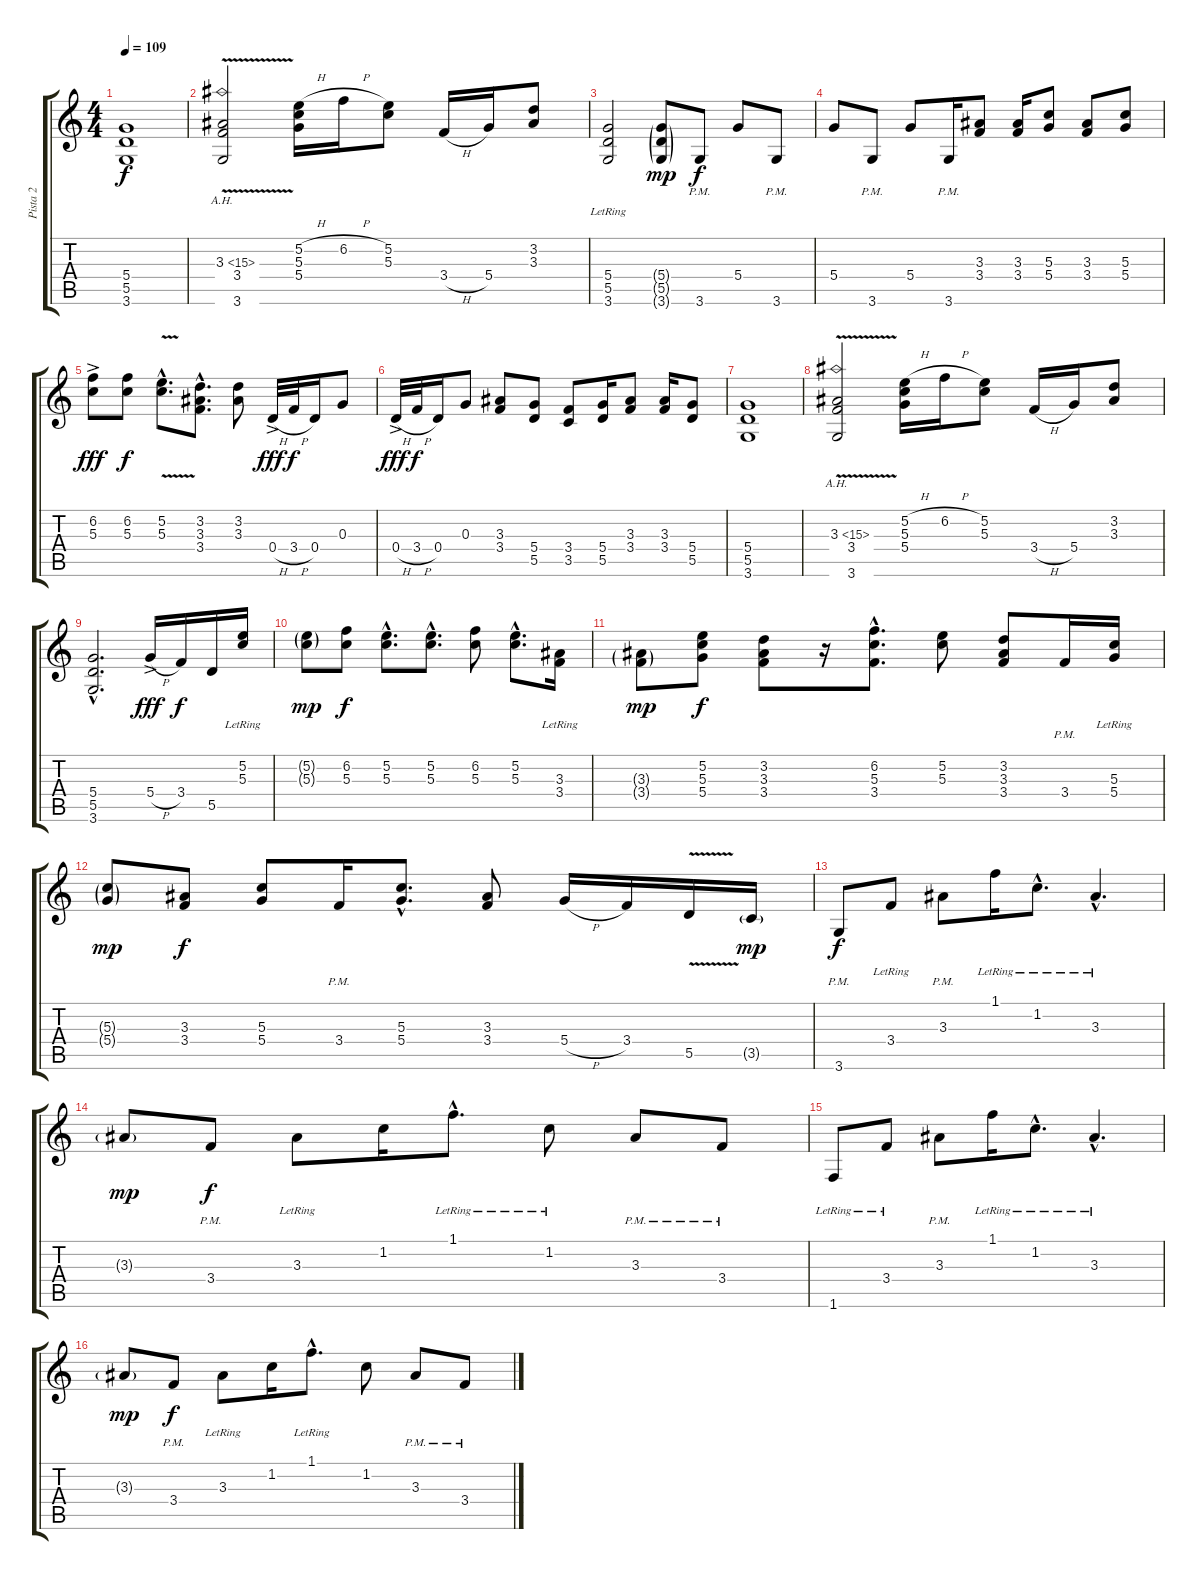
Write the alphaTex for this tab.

\track ("Pista 2" "Pista 2") {instrument distortionguitar}
\staff {score tabs}
\tuning (E4 B3 G3 D3 A2 E2) {hide}
\ts (4 4)
\tempo 109
\clef g2
\ks c
(5.4 5.5 3.6).1{dy f} |
(3.3{ah 12} 3.4{v} 3.6).2 (5.2{h} 5.3 5.4).16 6.2{h}.16 (5.2 5.3).8 3.4{h}.16 5.4.16 (3.2 3.3).8 |
(5.4{lr} 5.5{lr} 3.6{lr}).2 (5.4{g} 5.5{g} 3.6{g}).8{dy mp} 3.6{pm}.8{dy f} 5.4.8 3.6{pm}.8 |
5.4.8 3.6{pm}.8 5.4.8 3.6{pm}.16 (3.3 3.4).8 (3.3 3.4).16 (5.3 5.4).8 (3.3 3.4).8 (5.3 5.4).8 |
(6.2 5.3{ac}).8{dy fff} (6.2 5.3).8{dy f} (5.2{v hac} 5.3{hac}).8{d} (3.2{hac} 3.3{hac} 3.4{hac}).8{d} (3.2 3.3).8 0.4{h ac}.32{dy fff} 3.4{h}.32{dy f} 0.4.16 0.3.8 |
0.4{h ac}.32{dy fff} 3.4{h}.32{dy f} 0.4.16 0.3.8 (3.3 3.4).8 (5.4 5.5).8 (3.4 3.5).8 (5.4 5.5).16 (3.3 3.4).8 (3.3 3.4).16 (5.4 5.5).8 |
(5.4 5.5 3.6).1 |
(3.3{ah 12} 3.4{v} 3.6).2 (5.2{h} 5.3 5.4).16 6.2{h}.16 (5.2 5.3).8 3.4{h}.16 5.4.16 (3.2 3.3).8 |
(5.4{hac} 5.5{hac} 3.6{hac}).2{d} 5.4{h ac}.16{dy fff} 3.4.16{dy f} 5.5.16 (5.2{lr} 5.3{lr}).16 |
(5.2{g} 5.3{g}).8{dy mp} (6.2 5.3).8{dy f} (5.2{hac} 5.3{hac}).8{d} (5.2{hac} 5.3{hac}).8{d} (6.2 5.3).8 (5.2{hac} 5.3{hac}).8{d} (3.3{lr} 3.4{lr}).16 |
(3.3{g} 3.4{g}).8{dy mp} (5.2 5.3 5.4).8{dy f} (3.2 3.3 3.4).8 r.16 (6.2{hac} 5.3{hac} 3.4{hac}).8{d} (5.2 5.3).8 (3.2 3.3 3.4).8 3.4{pm}.16 (5.3{lr} 5.4{lr}).16 |
(5.3{g} 5.4{g}).8{dy mp} (3.3 3.4).8{dy f} (5.3 5.4).8 3.4{pm}.16 (5.3{hac} 5.4{hac}).8{d} (3.3 3.4).8 5.4{h}.16 3.4.16 5.5{v}.16 3.5{g}.16{dy mp} |
3.6{pm}.8{dy f} 3.4{lr}.8 3.3{pm}.8 1.1{lr}.16 1.2{hac lr}.8{d} 3.3{hac lr}.4{d} |
3.3{g}.8{dy mp} 3.4{pm}.8{dy f} 3.3{lr}.8 1.2.16 1.1{hac lr}.8{d} 1.2{lr}.8 3.3{pm}.8 3.4{pm}.8 |
1.6{lr}.8 3.4{lr}.8 3.3{pm}.8 1.1{lr}.16 1.2{hac lr}.8{d} 3.3{hac lr}.4{d} |
3.3{g}.8{dy mp} 3.4{pm}.8{dy f} 3.3{lr}.8 1.2.16 1.1{hac lr}.8{d} 1.2.8 3.3{pm}.8 3.4{pm}.8
